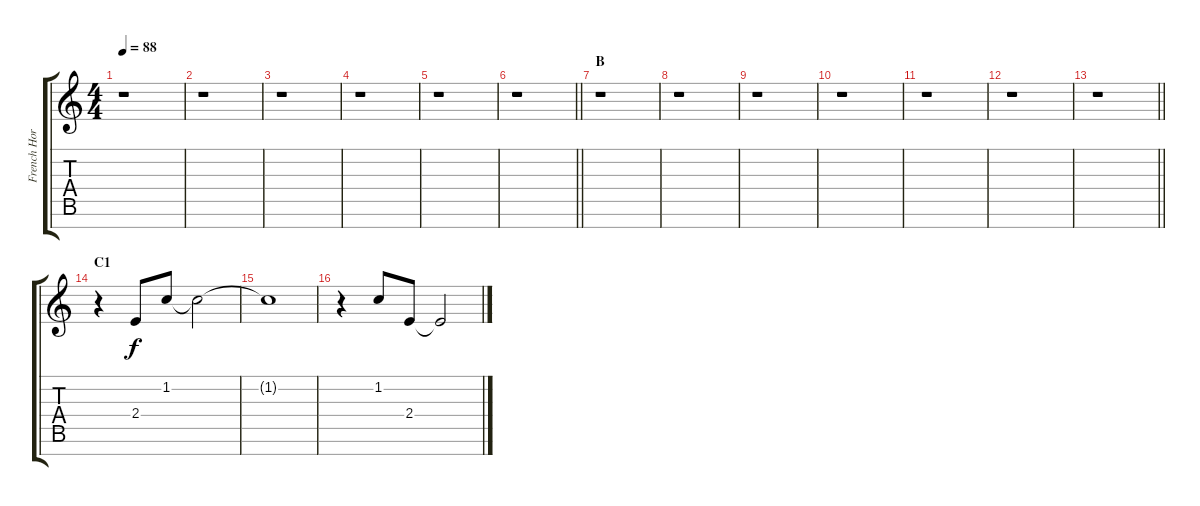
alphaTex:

\track ("French Horn" "French Hor") {instrument frenchhorn}
\staff {score tabs}
\tuning (E5 B4 G4 D4 A3 E3 B2) {hide}
\ts (4 4)
\tempo 88
\clef g2
\ks c
r.1{dy f} |
r.1 |
r.1 |
r.1 |
r.1 |
\barLineRight lightlight
r.1 |
\section ("" "B")
r.1 |
r.1 |
r.1 |
r.1 |
r.1 |
r.1 |
\barLineRight lightlight
r.1 |
\section ("" "C1")
r.4 2.4.8 1.2.8 1.2{t}.2 |
1.2{t}.1 |
r.4 1.2.8 2.4.8 2.4{t}.2
